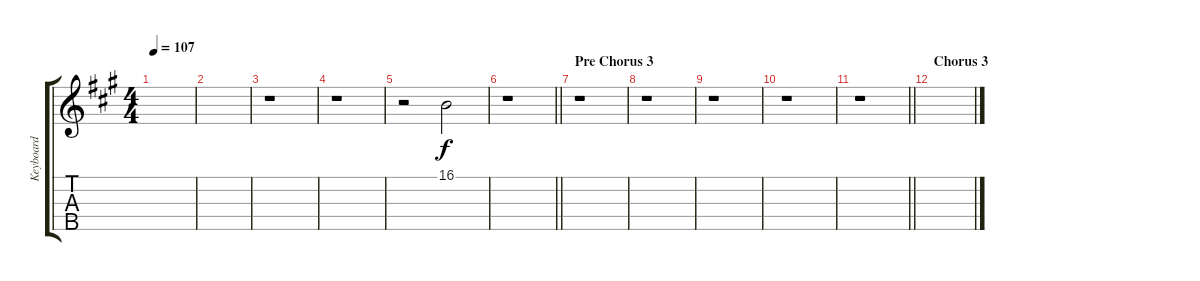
\track ("Keyboard" "Keyboard") {instrument stringensemble1}
\staff {score tabs}
\tuning (G3 D3 A2 E2 B1) {hide}
\ts (4 4)
\tempo 107
\clef g2
\ks a
|
|
r.1 |
r.1 |
r.2 16.1.2 |
\barLineRight lightlight
r.1 |
\section ("" "Pre Chorus 3")
r.1 |
r.1 |
r.1 |
r.1 |
\barLineRight lightlight
r.1 |
\section ("" "Chorus 3")
